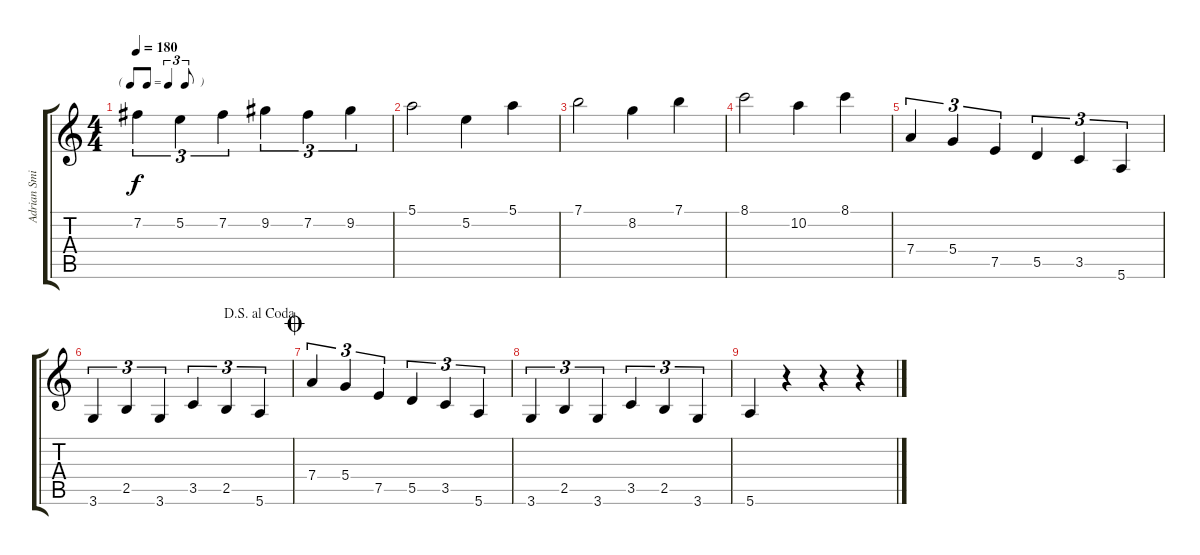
\track ("Adrian Smith" "Adrian Smi") {instrument distortionguitar}
\staff {score tabs}
\tuning (E4 B3 G3 D3 A2 E2) {hide}
\ts (4 4)
\tf triplet8th
\tempo 180
\clef g2
\ks c
7.2.4{tu (3 2) dy f} 5.2.4{tu (3 2)} 7.2.4{tu (3 2)} 9.2.4{tu (3 2)} 7.2.4{tu (3 2)} 9.2.4{tu (3 2)} |
5.1.2 5.2.4 5.1.4 |
7.1.2 8.2.4 7.1.4 |
8.1.2 10.2.4 8.1.4 |
7.4.4{tu (3 2)} 5.4.4{tu (3 2)} 7.5.4{tu (3 2)} 5.5.4{tu (3 2)} 3.5.4{tu (3 2)} 5.6.4{tu (3 2)} |
\jump dalsegnoalcoda
3.6.4{tu (3 2)} 2.5.4{tu (3 2)} 3.6.4{tu (3 2)} 3.5.4{tu (3 2)} 2.5.4{tu (3 2)} 5.6.4{tu (3 2)} |
\jump coda
7.4.4{tu (3 2)} 5.4.4{tu (3 2)} 7.5.4{tu (3 2)} 5.5.4{tu (3 2)} 3.5.4{tu (3 2)} 5.6.4{tu (3 2)} |
3.6.4{tu (3 2)} 2.5.4{tu (3 2)} 3.6.4{tu (3 2)} 3.5.4{tu (3 2)} 2.5.4{tu (3 2)} 3.6.4{tu (3 2)} |
5.6.4 r.4 r.4 r.4
